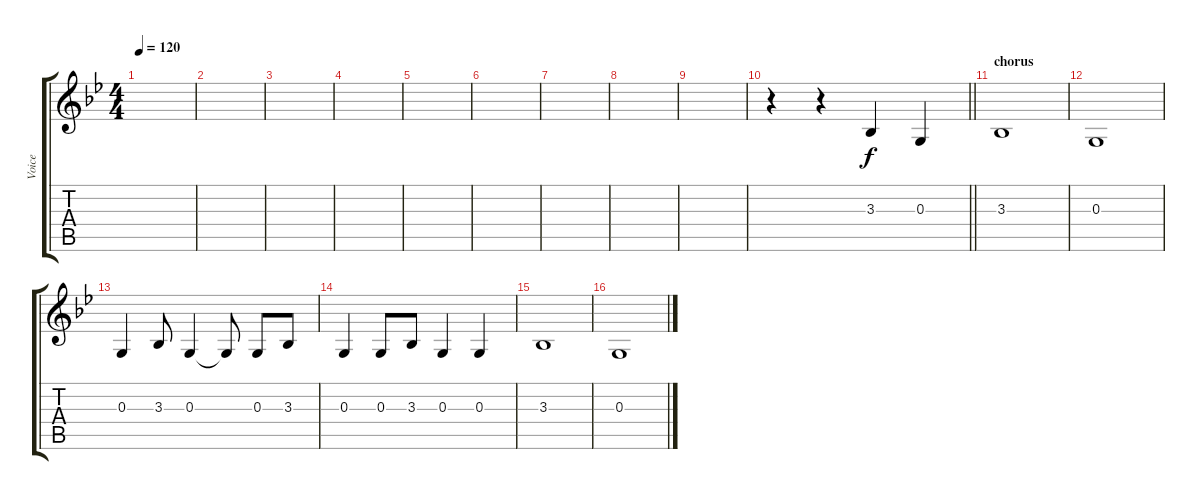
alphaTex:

\track ("Voice " "Voice ") {instrument baritonesax}
\staff {score tabs}
\tuning (E4 B3 G3 D3 A2 E2) {hide}
\ts (4 4)
\tempo 120
\clef g2
\ks gminor
|
|
|
|
|
|
|
|
|
\barLineRight lightlight
r.4 r.4 3.3.4 0.3.4 |
\section ("" "chorus ")
3.3.1 |
0.3.1 |
0.3.4 3.3.8 0.3.4 0.3{t}.8 0.3.8 3.3.8 |
0.3.4 0.3.8 3.3.8 0.3.4 0.3.4 |
3.3.1 |
0.3.1
